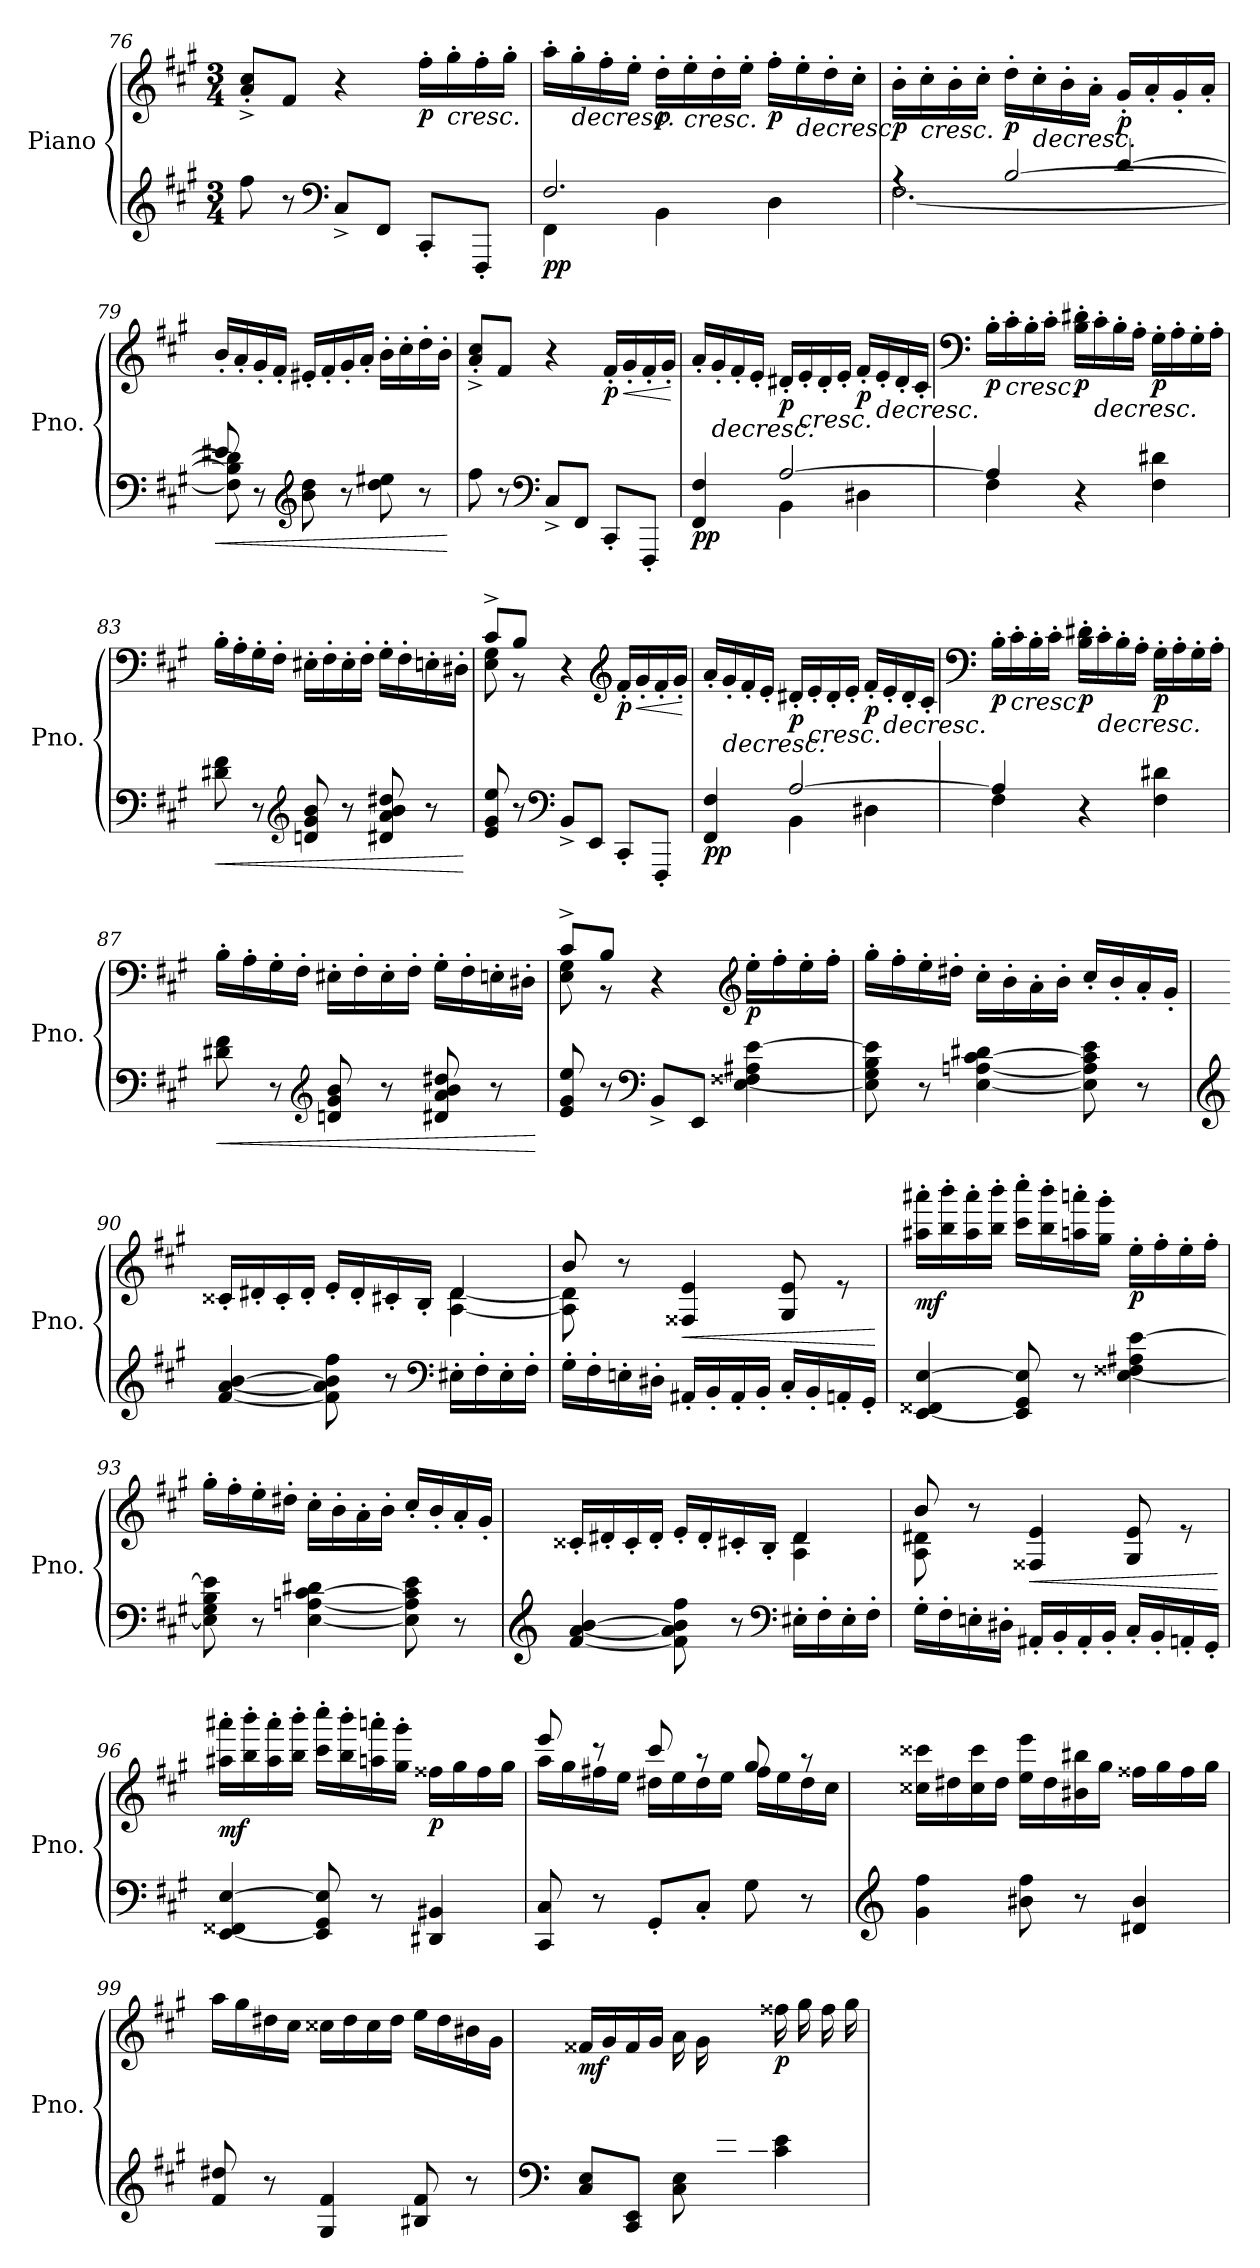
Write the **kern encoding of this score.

**kern	**kern	**dynam
*part1	*part1	*part1
*staff2	*staff1	*staff1/2
*I"Piano	*	*
*I'Pno.	*	*
!!LO:PB:g=z
*clefG2	*clefG2	*
*k[f#c#g#]	*k[f#c#g#]	*
*M3/4	*M3/4	*
=76	=76	=76
!	!	!LO:DY:b=2
!	!	!LO:DY:n=1:b
8ff#\	8a/'^ 8cc#/'^L	mf mf
8r	8f#/J	.
*clefF4	*	*
8C#^/L	4r	.
8FF#/J	.	.
!	!	!LO:DY:n=2:b
8CC#'/L	16ff#'\LL	p
!	!	!LO:HP:b
.	16gg#'\	<
8FFF#'/J	16ff#'\	.
.	16gg#'\JJ	.
=77	=77	=77
*^	*	*
!	!	!	!LO:DY:b=2
!	!	!	!LO:DY:n=1:b
2.F#/	4FF#\	16aa'\LL	p p
!	!	!	!LO:HP:b
.	.	16gg#'\	>
.	.	16ff#'\	.
.	.	16ee'\JJ	.
!	!	!	!LO:DY:n=2:b
.	4BB\	16dd'\LL	[ p
!	!	!	!LO:HP:b
.	.	16ee'\	<
.	.	16dd'\	.
.	.	16ee'\JJ	.
!	!	!	!LO:DY:n=3:b
.	4D\	16ff#'\LL	] p
!	!	!	!LO:HP:b
.	.	16ee'\	>
.	.	16dd'\	.
.	.	16cc#'\JJ	.
*v	*v	*	*
.	.	[
=78	=78	=78
*^	*	*
*	*^	*	*
!	!	!	!	!LO:DY:b
4rA	[2.F#\	2rgyy	16b'\LL	p
!	!	!	!	!LO:HP:b
.	.	.	16cc#'\	<
.	.	.	16b'\	.
.	.	.	16cc#'\JJ	.
!	!	!	!	!LO:DY:n=1:b
[2B/	.	.	16dd'\LL	] p
!	!	!	!	!LO:HP:b
.	.	.	16cc#'\	>
.	.	.	16b'\	.
.	.	.	16a'\JJ	.
!	!	!	!	!LO:DY:n=2:b
.	.	[4d/	16g#'/LL	[ p
.	.	.	16a'/	.
.	.	.	16g#'/	.
.	.	.	16a'/JJ	.
*v	*v	*v	*	*
!!LO:LB:g=z
=79	=79	=79
!	!	!LO:HP:b=2
*^	*	*
!	!	!	!LO:HP:n=1:b
8e#X/	8F#\] 8B\] 8d\]	16b'/LL	< <
.	.	16a'/	.
8r	8ryy	16g#'/	.
.	.	16f#'/JJ	.
*clefG2	*	*	*
8b\ 8dd\	2ryy	16e#X'/LL	.
.	.	16f#'/	.
8r	.	16g#'/	.
.	.	16a'/JJ	.
8dd\ 8ee#X\	.	16b'\LL	.
.	.	16cc#'\	.
8r	.	16dd'\	.
.	.	16b'\JJ	.
*v	*v	*	*
.	.	[ ]
=80	=80	=80
!	!	!LO:DY:b=2
!	!	!LO:DY:n=1:b
8ff#\	8a/'^ 8cc#/'^L	mf mf
8r	8f#/J	.
*clefF4	*	*
8C#^/L	4r	.
8FF#/J	.	.
!	!	!LO:DY:n=2:b
8CC#'/L	16f#'/LL	p
!	!	!LO:HP:b
.	16g#'/	<
8FFF#'/J	16f#'/	.
.	16g#'/JJ	.
.	.	[
=81	=81	=81
*^	*	*
!	!	!	!LO:DY:b=2
!	!	!	!LO:DY:n=1:b
4FF#/ 4F#/	4rDDDyy	16a'/LL	p p
!	!	!	!LO:HP:b
.	.	16g#'/	>
.	.	16f#'/	.
.	.	16e'/JJ	.
!	!	!	!LO:DY:n=2:b
[2A/	4BB\	16d#X'/LL	[ p
!	!	!	!LO:HP:b
.	.	16e'/	<
.	.	16d#'/	.
.	.	16e'/JJ	.
!	!	!	!LO:DY:n=3:b
.	4D#X\	16f#'/LL	] p
!	!	!	!LO:HP:b
.	.	16e'/	>
.	.	16d#'/	.
.	.	16c#'/JJ	.
*v	*v	*	*
.	.	[
!!LO:LB:g=z
=82	=82	=82
*	*clefF4	*
*^	*	*
!	!	!	!LO:DY:b
4A/]	4F#\	16B'\LL	p
!	!	!	!LO:HP:b
.	.	16c#'\	<
.	.	16B'\	.
.	.	16c#'\JJ	.
!	!	!	!LO:DY:n=1:b
4r	4ryy	16B\' 16d#X\'LL	] p
!	!	!	!LO:HP:b
.	.	16c#'\	>
.	.	16B'\	.
.	.	16A'\JJ	.
!	!	!	!LO:DY:n=2:b
4F#\ 4d#X\	4ryy	16G#'\LL	[ p
.	.	16A'\	.
.	.	16G#'\	.
.	.	16A'\JJ	.
*v	*v	*	*
=83	=83	=83
!	!	!LO:HP:b=2
!	!	!LO:HP:n=1:b
8d#X\ 8f#\	16B'\LL	< <
.	16A'\	.
8r	16G#'\	.
.	16F#'\JJ	.
*clefG2	*	*
8dn/ 8g#/ 8b/	16E#X'\LL	.
.	16F#'\	.
8r	16E#'\	.
.	16F#'\JJ	.
8d#X/ 8a/ 8b/ 8dd#X/	16G#'\LL	.
.	16F#'\	.
8r	16En'\	.
.	16D#X'\JJ	.
.	.	[ ]
=84	=84	=84
*	*^	*
!	!	!	!LO:DY:b=2
!	!	!	!LO:DY:n=1:b
8e/ 8g#/ 8ee/	8c#^/L	8E\ 8G#\	mf mf
8r	8B/J	8r	.
*clefF4	*	*	*
8BB^/L	4r	4ryy	.
8EE/J	.	.	.
*	*clefG2	*	*
!	!	!	!LO:DY:n=2:b
8CC#'/L	16f#'/LL	4rgyy	p
!	!	!	!LO:HP:b
.	16g#'/	.	<
8FFF#'/J	16f#'/	.	.
.	16g#'/JJ	.	.
*	*v	*v	*
.	.	[
!!LO:LB:g=z
=85	=85	=85
*^	*	*
!	!	!	!LO:DY:b=2
!	!	!	!LO:DY:n=1:b
4FF#/ 4F#/	4rDDDyy	16a'/LL	p p
!	!	!	!LO:HP:b
.	.	16g#'/	>
.	.	16f#'/	.
.	.	16e'/JJ	.
!	!	!	!LO:DY:n=2:b
[2A/	4BB\	16d#X'/LL	[ p
!	!	!	!LO:HP:b
.	.	16e'/	<
.	.	16d#'/	.
.	.	16e'/JJ	.
!	!	!	!LO:DY:n=3:b
.	4D#X\	16f#'/LL	] p
!	!	!	!LO:HP:b
.	.	16e'/	>
.	.	16d#'/	.
.	.	16c#'/JJ	.
*v	*v	*	*
.	.	[
=86	=86	=86
*	*clefF4	*
*^	*	*
!	!	!	!LO:DY:b
4A/]	4F#\	16B'\LL	p
!	!	!	!LO:HP:b
.	.	16c#'\	<
.	.	16B'\	.
.	.	16c#'\JJ	.
!	!	!	!LO:DY:n=1:b
4r	4ryy	16B\' 16d#X\'LL	] p
!	!	!	!LO:HP:b
.	.	16c#'\	>
.	.	16B'\	.
.	.	16A'\JJ	.
!	!	!	!LO:DY:n=2:b
4F#\ 4d#X\	4ryy	16G#'\LL	[ p
.	.	16A'\	.
.	.	16G#'\	.
.	.	16A'\JJ	.
*v	*v	*	*
=87	=87	=87
!	!	!LO:HP:b=2
!	!	!LO:HP:n=1:b
8d#X\ 8f#\	16B'\LL	< <
.	16A'\	.
8r	16G#'\	.
.	16F#'\JJ	.
*clefG2	*	*
8dn/ 8g#/ 8b/	16E#X'\LL	.
.	16F#'\	.
8r	16E#'\	.
.	16F#'\JJ	.
8d#X/ 8a/ 8b/ 8dd#X/	16G#'\LL	.
.	16F#'\	.
8r	16En'\	.
.	16D#X'\JJ	.
.	.	[ ]
!!LO:LB:g=z
=88	=88	=88
*	*^	*
!	!	!	!LO:DY:b=2
!	!	!	!LO:DY:n=1:b
8e/ 8g#/ 8ee/	8c#^/L	8E\ 8G#\	mf mf
8r	8B/J	8r	.
*clefF4	*	*	*
8BB^/L	4r	4ryy	.
8EE/J	.	.	.
*	*clefG2	*	*
!	!	!	!LO:DY:n=2:b
[4E\ 4F##X\ 4A#X\ [4e\	16ee'\LL	4rgyy	p
.	16ff#'\	.	.
.	16ee'\	.	.
.	16ff#'\JJ	.	.
*	*v	*v	*
=89	=89	=89
8E\] 8G#\ 8B\ 8e\]	16gg#'\LL	.
.	16ff#'\	.
8r	16ee'\	.
.	16dd#X'\JJ	.
[4E\ [4An\ [4c#\ 4d#X\	16cc#'\LL	.
.	16b'\	.
.	16a'\	.
.	16b'\JJ	.
8E\] 8A\] 8c#\] 8e\	16cc#'/LL	.
.	16b'/	.
8r	16a'/	.
.	16g#'/JJ	.
=90	=90	=90
*clefG2	*	*
*	*^	*
[4f#/ [4a/ [4b/	16c##X'/LL	2rcyy	.
.	16d#X'/	.	.
.	16c##'/	.	.
.	16d#'/JJ	.	.
8f#\] 8a\] 8b\] 8ff#\	16e'/LL	.	.
.	16d#'/	.	.
8r	16c#X'/	.	.
.	16B'/JJ	.	.
*clefF4	*	*	*
16E#X'\LL	4d#/	[4A\ [4d#\	.
16F#'\	.	.	.
16E#'\	.	.	.
16F#'\JJ	.	.	.
!!LO:PB:g=z	!!
=91	=91	=91	=91
16G#'\LL	8b/	8A\] 8d#\]	.
16F#'\	.	.	.
16En'\	8r	8ryy	.
16D#X'\JJ	.	.	.
!	!	!	!LO:HP:b
16AA#X'/LL	4F##X/ 4e/	2rBByy	<
16BB'/	.	.	.
16AA#'/	.	.	.
16BB'/JJ	.	.	.
16C#'/LL	8G#/ 8e/	.	.
16BB'/	.	.	.
16AAn'/	8re	.	.
16GG#'/JJ	.	.	.
*	*v	*v	*
.	.	[
=92	=92	=92
*	*^	*
!	!	!	!LO:DY:b
[4EE/ 4FF##X/ [4E/	16aa#X\' 16aaa#X\'LL	2ryy	mf
.	16bb\' 16bbb\'	.	.
.	16aa#\' 16aaa#\'	.	.
.	16bb\' 16bbb\'JJ	.	.
8EE/] 8GG#/ 8E/]	16ccc#\' 16cccc#\'LL	.	.
.	16bb\' 16bbb\'	.	.
8r	16aan\' 16aaan\'	.	.
.	16gg#\' 16ggg#\'JJ	.	.
!	!	!	!LO:DY:b
[4E\ 4F##X\ 4A#X\ [4e\	16ee'\LL	4rgyy	p
.	16ff#'\	.	.
.	16ee'\	.	.
.	16ff#'\JJ	.	.
*	*v	*v	*
=93	=93	=93
8E\] 8G#\ 8B\ 8e\]	16gg#'\LL	.
.	16ff#'\	.
8r	16ee'\	.
.	16dd#X'\JJ	.
[4E\ [4An\ [4c#\ 4d#X\	16cc#'\LL	.
.	16b'\	.
.	16a'\	.
.	16b'\JJ	.
8E\] 8A\] 8c#\] 8e\	16cc#'/LL	.
.	16b'/	.
8r	16a'/	.
.	16g#'/JJ	.
!!LO:LB:g=z
=94	=94	=94
*clefG2	*	*
*	*^	*
[4f#/ [4a/ [4b/	16c##X'/LL	2rcyy	.
.	16d#X'/	.	.
.	16c##'/	.	.
.	16d#'/JJ	.	.
8f#\] 8a\] 8b\] 8ff#\	16e'/LL	.	.
.	16d#'/	.	.
8r	16c#X'/	.	.
.	16B'/JJ	.	.
*clefF4	*	*	*
16E#X'\LL	4d#/	4A\ 4d#\	.
16F#'\	.	.	.
16E#'\	.	.	.
16F#'\JJ	.	.	.
=95	=95	=95	=95
16G#'\LL	8b/	8A\ 8d#X\	.
16F#'\	.	.	.
16En'\	8r	8ryy	.
16D#X'\JJ	.	.	.
!	!	!	!LO:HP:b
16AA#X'/LL	4F##X/ 4e/	2rBByy	<
16BB'/	.	.	.
16AA#'/	.	.	.
16BB'/JJ	.	.	.
16C#'/LL	8G#/ 8e/	.	.
16BB'/	.	.	.
16AAn'/	8re	.	.
16GG#'/JJ	.	.	.
*	*v	*v	*
.	.	[
=96	=96	=96
!	!	!LO:DY:b
[4EE/ 4FF##X/ [4E/	16aa#X\' 16aaa#X\'LL	mf
.	16bb\' 16bbb\'	.
.	16aa#\' 16aaa#\'	.
.	16bb\' 16bbb\'JJ	.
8EE/] 8GG#/ 8E/]	16ccc#\' 16cccc#\'LL	.
.	16bb\' 16bbb\'	.
8r	16aan\' 16aaan\'	.
.	16gg#\' 16ggg#\'JJ	.
!	!	!LO:DY:b
4DD#X/ 4BB#X/	16ff##X\LL	p
.	16gg#\	.
.	16ff##\	.
.	16gg#\JJ	.
!!LO:LB:g=z
=97	=97	=97
*	*^	*
8CC#/ 8C#/	8eee/	16aa\LL	.
.	.	16gg#\	.
8r	8rccc	16ff#X\	.
.	.	16ee\JJ	.
8GG#'/L	8ccc#/	16dd#X\LL	.
.	.	16ee\	.
8C#'/J	8raa	16dd#\	.
.	.	16ee\JJ	.
8G#\	8gg#/	16ff#\LL	.
.	.	16ee\	.
8r	8raa	16dd#\	.
.	.	16cc#\JJ	.
*	*v	*v	*
=98	=98	=98
*clefG2	*	*
4g#\ 4ff#\	16cc##X\ 16ccc##X\LL	.
.	16dd#X\	.
.	16cc##\ 16ccc##\	.
.	16dd#\JJ	.
8b#X\ 8ff#\	16ee\ 16eee\LL	.
.	16dd#\	.
8r	16b#X\ 16bb#X\	.
.	16gg#\JJ	.
4d#X/ 4b#/	16ff##X\LL	.
.	16gg#\	.
.	16ff##\	.
.	16gg#\JJ	.
=99	=99	=99
8f#/ 8dd#X/	16aa\LL	.
.	16gg#\	.
8r	16dd#X\	.
.	16cc#\JJ	.
4G#/ 4f#/	16cc##X\LL	.
.	16dd#\	.
.	16cc##\	.
.	16dd#\JJ	.
8B#X/ 8f#/	16ee\LL	.
.	16dd#\	.
8r	16b#X\	.
.	16g#\JJ	.
.	.	[
!!LO:LB:g=z
=100	=100	=100
*clefF4	*	*
*^	*	*
!	!	!	!LO:DY:b
4.ryy	8C#/ 8E/L	16f##X/LL	mf
.	.	16g#/	.
.	8CC#/ 8EE/J	16f##/	.
.	.	16g#/JJ	.
.	8C#\ 8E\	16a\LL	.
.	.	16g#\	.
16e/	8rGGyy	8ryy	.
16d#X/JJ	.	.	.
!	!	!	!LO:DY:b
4ryy	4c#\ 4e\	16ff##X\LL	p
.	.	16gg#\	.
.	.	16ff##\	.
.	.	16gg#\JJ	.
*v	*v	*	*
=	=	=
*-	*-	*-
